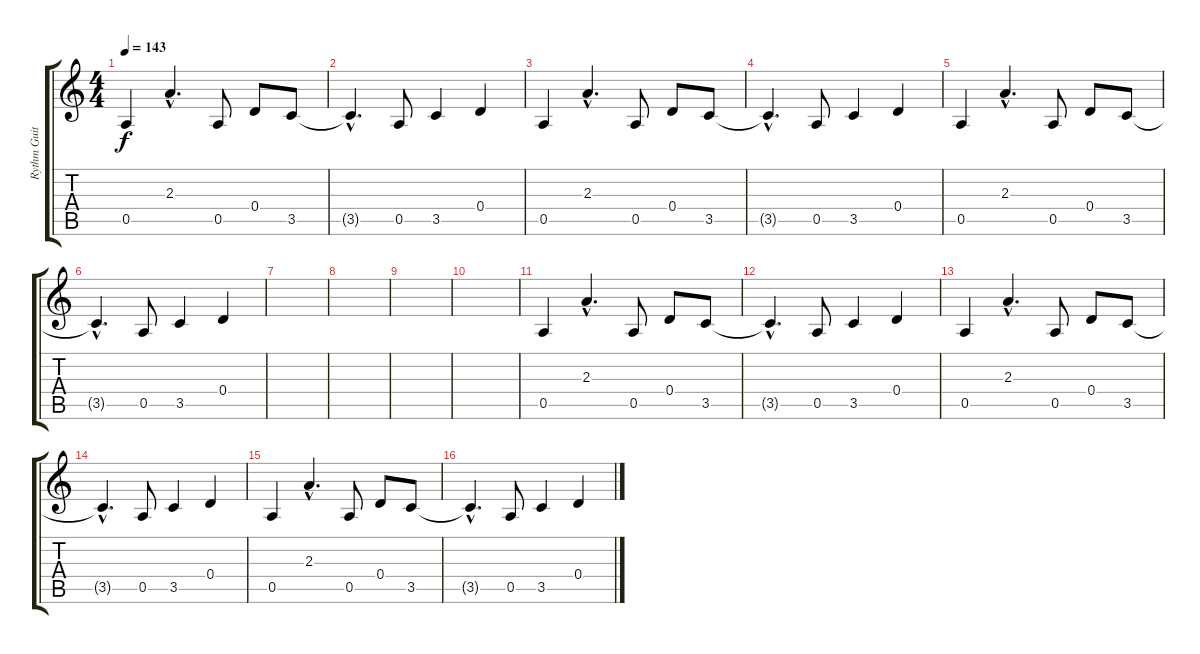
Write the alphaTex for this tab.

\track ("Rythm Guitar I (overdriven)" "Rythm Guit") {instrument overdrivenguitar}
\staff {score tabs}
\tuning (E4 B3 G3 D3 A2 E2) {hide}
\ts (4 4)
\tempo 143
\clef g2
\ks c
0.5.4{dy f} 2.3{hac}.4{d} 0.5.8 0.4.8 3.5.8 |
3.5{hac t}.4{d} 0.5.8 3.5.4 0.4.4 |
0.5.4 2.3{hac}.4{d} 0.5.8 0.4.8 3.5.8 |
3.5{hac t}.4{d} 0.5.8 3.5.4 0.4.4 |
0.5.4 2.3{hac}.4{d} 0.5.8 0.4.8 3.5.8 |
3.5{hac t}.4{d} 0.5.8 3.5.4 0.4.4 |
|
|
|
|
0.5.4 2.3{hac}.4{d} 0.5.8 0.4.8 3.5.8 |
3.5{hac t}.4{d} 0.5.8 3.5.4 0.4.4 |
0.5.4 2.3{hac}.4{d} 0.5.8 0.4.8 3.5.8 |
3.5{hac t}.4{d} 0.5.8 3.5.4 0.4.4 |
0.5.4 2.3{hac}.4{d} 0.5.8 0.4.8 3.5.8 |
3.5{hac t}.4{d} 0.5.8 3.5.4 0.4.4
